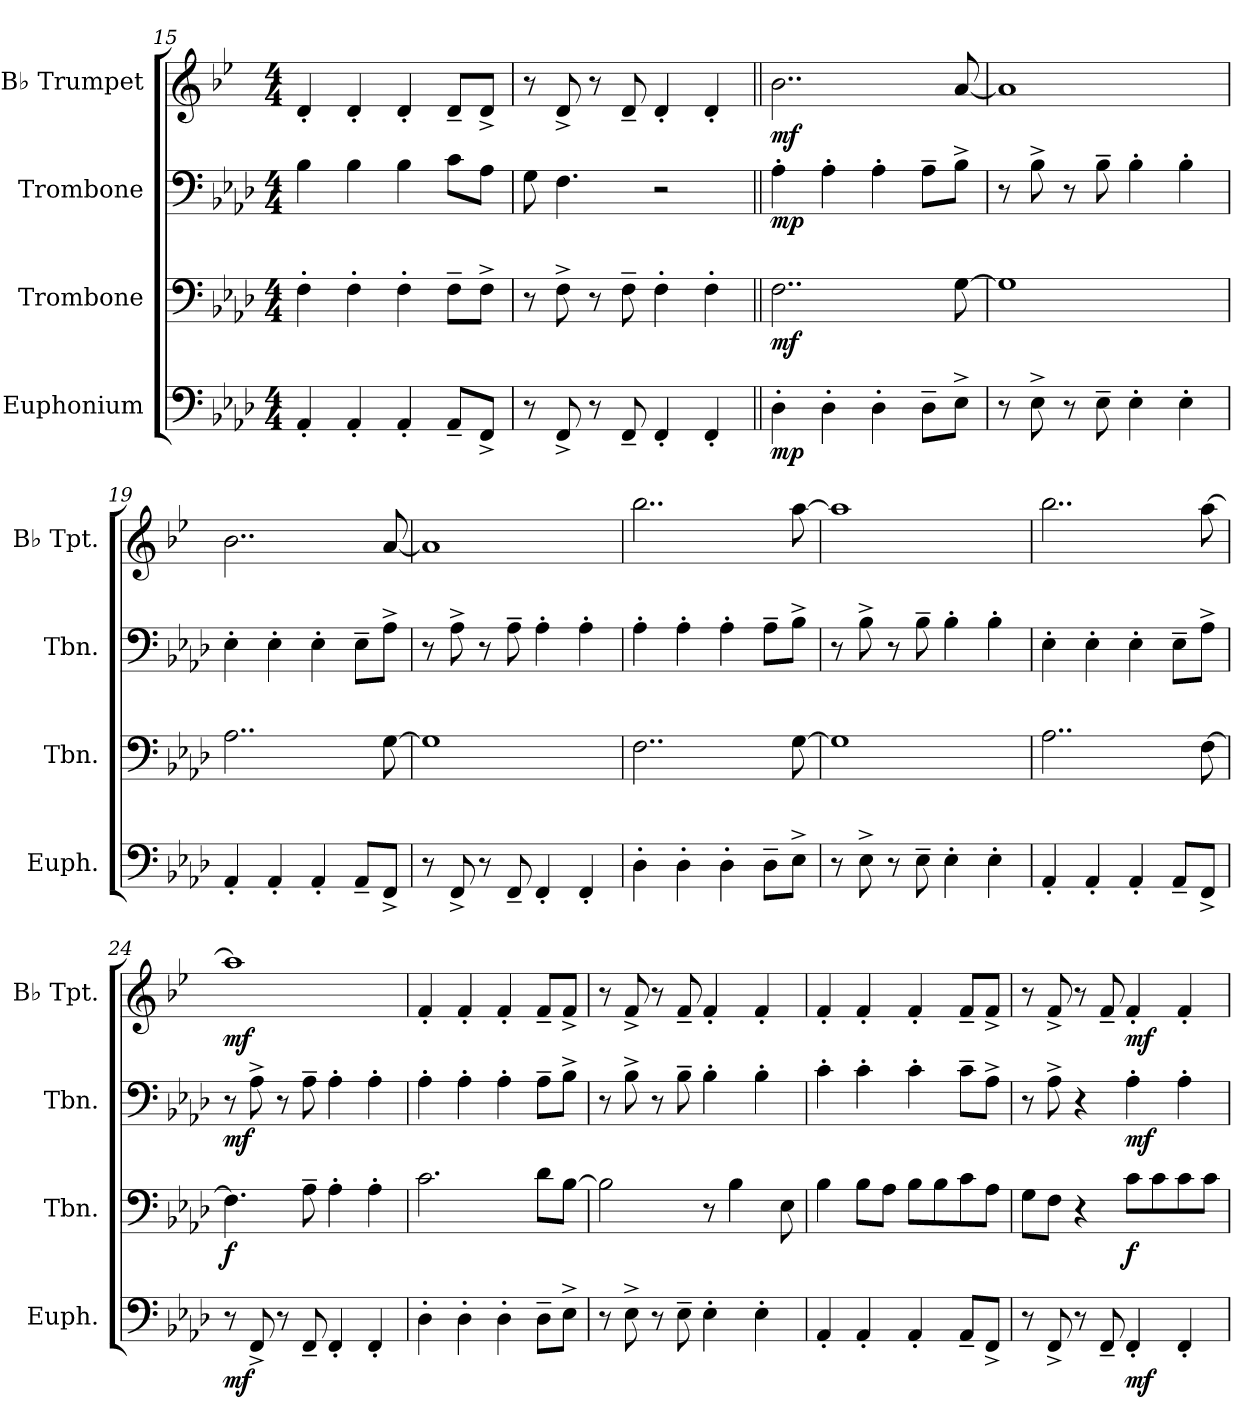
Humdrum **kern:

**kern	**dynam	**kern	**dynam	**kern	**dynam	**kern	**dynam
*part4	*part4	*part3	*part3	*part2	*part2	*part1	*part1
*staff4	*staff4	*staff3	*staff3	*staff2	*staff2	*staff1	*staff1
*I"Euphonium	*	*I"Trombone	*	*I"Trombone	*	*I"B♭ Trumpet	*
*I'Euph.	*	*I'Tbn.	*	*I'Tbn.	*	*I'B♭ Tpt.	*
*clefF4	*	*clefF4	*	*clefF4	*	*clefG2	*
*	*	*	*	*	*	*ITrd1c2	*
*k[b-e-a-d-]	*	*k[b-e-a-d-]	*	*k[b-e-a-d-]	*	*k[b-e-a-d-]	*
*M4/4	*	*M4/4	*	*M4/4	*	*M4/4	*
=15	=15	=15	=15	=15	=15	=15	=15
4AA-'/	.	4F'\	.	4B-\	.	4c'/	.
4AA-'/	.	4F'\	.	4B-\	.	4c'/	.
4AA-'/	.	4F'\	.	4B-\	.	4c'/	.
8AA-~/L	.	8F~\L	.	8c\L	.	8c~/L	.
8FF^/J	.	8F^\J	.	8A-\J	.	8c^/J	.
=16	=16	=16	=16	=16	=16	=16	=16
8r	.	8r	.	8G\	.	8r	.
8FF^/	.	8F^\	.	4.F\	.	8c^/	.
8r	.	8r	.	.	.	8r	.
8FF~/	.	8F~\	.	.	.	8c~/	.
4FF'/	.	4F'\	.	2r	.	4c'/	.
4FF'/	.	4F'\	.	.	.	4c'/	.
=17||	=17||	=17||	=17||	=17||	=17||	=17||	=17||
!	!LO:DY:b	!	!LO:DY:b	!	!LO:DY:b	!	!LO:DY:b
4D-'\	mp	2..F\	mf	4A-'\	mp	2..a-\	mf
4D-'\	.	.	.	4A-'\	.	.	.
4D-'\	.	.	.	4A-'\	.	.	.
8D-~\L	.	.	.	8A-~\L	.	.	.
8E-^\J	.	[8G\	.	8B-^\J	.	[8g/	.
=18	=18	=18	=18	=18	=18	=18	=18
8r	.	1G]	.	8r	.	1g]	.
8E-^\	.	.	.	8B-^\	.	.	.
8r	.	.	.	8r	.	.	.
8E-~\	.	.	.	8B-~\	.	.	.
4E-'\	.	.	.	4B-'\	.	.	.
4E-'\	.	.	.	4B-'\	.	.	.
!!LO:LB:g=z
=19	=19	=19	=19	=19	=19	=19	=19
4AA-'/	.	2..A-\	.	4E-'\	.	2..a-\	.
4AA-'/	.	.	.	4E-'\	.	.	.
4AA-'/	.	.	.	4E-'\	.	.	.
8AA-~/L	.	.	.	8E-~\L	.	.	.
8FF^/J	.	[8G\	.	8A-^\J	.	[8g/	.
=20	=20	=20	=20	=20	=20	=20	=20
8r	.	1G]	.	8r	.	1g]	.
8FF^/	.	.	.	8A-^\	.	.	.
8r	.	.	.	8r	.	.	.
8FF~/	.	.	.	8A-~\	.	.	.
4FF'/	.	.	.	4A-'\	.	.	.
4FF'/	.	.	.	4A-'\	.	.	.
=21	=21	=21	=21	=21	=21	=21	=21
4D-'\	.	2..F\	.	4A-'\	.	2..aa-\	.
4D-'\	.	.	.	4A-'\	.	.	.
4D-'\	.	.	.	4A-'\	.	.	.
8D-~\L	.	.	.	8A-~\L	.	.	.
8E-^\J	.	[8G\	.	8B-^\J	.	[8gg\	.
=22	=22	=22	=22	=22	=22	=22	=22
8r	.	1G]	.	8r	.	1gg]	.
8E-^\	.	.	.	8B-^\	.	.	.
8r	.	.	.	8r	.	.	.
8E-~\	.	.	.	8B-~\	.	.	.
4E-'\	.	.	.	4B-'\	.	.	.
4E-'\	.	.	.	4B-'\	.	.	.
=23	=23	=23	=23	=23	=23	=23	=23
4AA-'/	.	2..A-\	.	4E-'\	.	2..aa-\	.
4AA-'/	.	.	.	4E-'\	.	.	.
4AA-'/	.	.	.	4E-'\	.	.	.
8AA-~/L	.	.	.	8E-~\L	.	.	.
8FF^/J	.	[8F\	.	8A-^\J	.	[8gg\	.
=24	=24	=24	=24	=24	=24	=24	=24
!	!LO:DY:b	!	!LO:DY:b	!	!LO:DY:b	!	!LO:DY:b
8r	mf	4.F\]	f	8r	mf	1gg]	mf
8FF^/	.	.	.	8A-^\	.	.	.
8r	.	.	.	8r	.	.	.
8FF~/	.	8A-~\	.	8A-~\	.	.	.
4FF'/	.	4A-'\	.	4A-'\	.	.	.
4FF'/	.	4A-'\	.	4A-'\	.	.	.
!!LO:LB:g=z
=25	=25	=25	=25	=25	=25	=25	=25
4D-'\	.	2.c\	.	4A-'\	.	4e-'/	.
4D-'\	.	.	.	4A-'\	.	4e-'/	.
4D-'\	.	.	.	4A-'\	.	4e-'/	.
8D-~\L	.	8d-\L	.	8A-~\L	.	8e-~/L	.
8E-^\J	.	[8B-\J	.	8B-^\J	.	8e-^/J	.
=26	=26	=26	=26	=26	=26	=26	=26
8r	.	2B-\]	.	8r	.	8r	.
8E-^\	.	.	.	8B-^\	.	8e-^/	.
8r	.	.	.	8r	.	8r	.
8E-~\	.	.	.	8B-~\	.	8e-~/	.
4E-'\	.	8r	.	4B-'\	.	4e-'/	.
.	.	4B-\	.	.	.	.	.
4E-'\	.	.	.	4B-'\	.	4e-'/	.
.	.	8E-\	.	.	.	.	.
=27	=27	=27	=27	=27	=27	=27	=27
4AA-'/	.	4B-\	.	4c'\	.	4e-'/	.
4AA-'/	.	8B-\L	.	4c'\	.	4e-'/	.
.	.	8A-\J	.	.	.	.	.
4AA-'/	.	8B-\L	.	4c'\	.	4e-'/	.
.	.	8B-\	.	.	.	.	.
8AA-~/L	.	8c\	.	8c~\L	.	8e-~/L	.
8FF^/J	.	8A-\J	.	8A-^\J	.	8e-^/J	.
=28	=28	=28	=28	=28	=28	=28	=28
8r	.	8G\L	.	8r	.	8r	.
8FF^/	.	8F\J	.	8A-^\	.	8e-^/	.
8r	.	4r	.	4r	.	8r	.
8FF~/	.	.	.	.	.	8e-~/	.
!	!LO:DY:b	!	!LO:DY:b	!	!LO:DY:b	!	!LO:DY:b
4FF'/	mf	8c\L	f	4A-'\	mf	4e-'/	mf
.	.	8c\	.	.	.	.	.
4FF'/	.	8c\	.	4A-'\	.	4e-'/	.
.	.	8c\J	.	.	.	.	.
=	=	=	=	=	=	=	=
*-	*-	*-	*-	*-	*-	*-	*-
